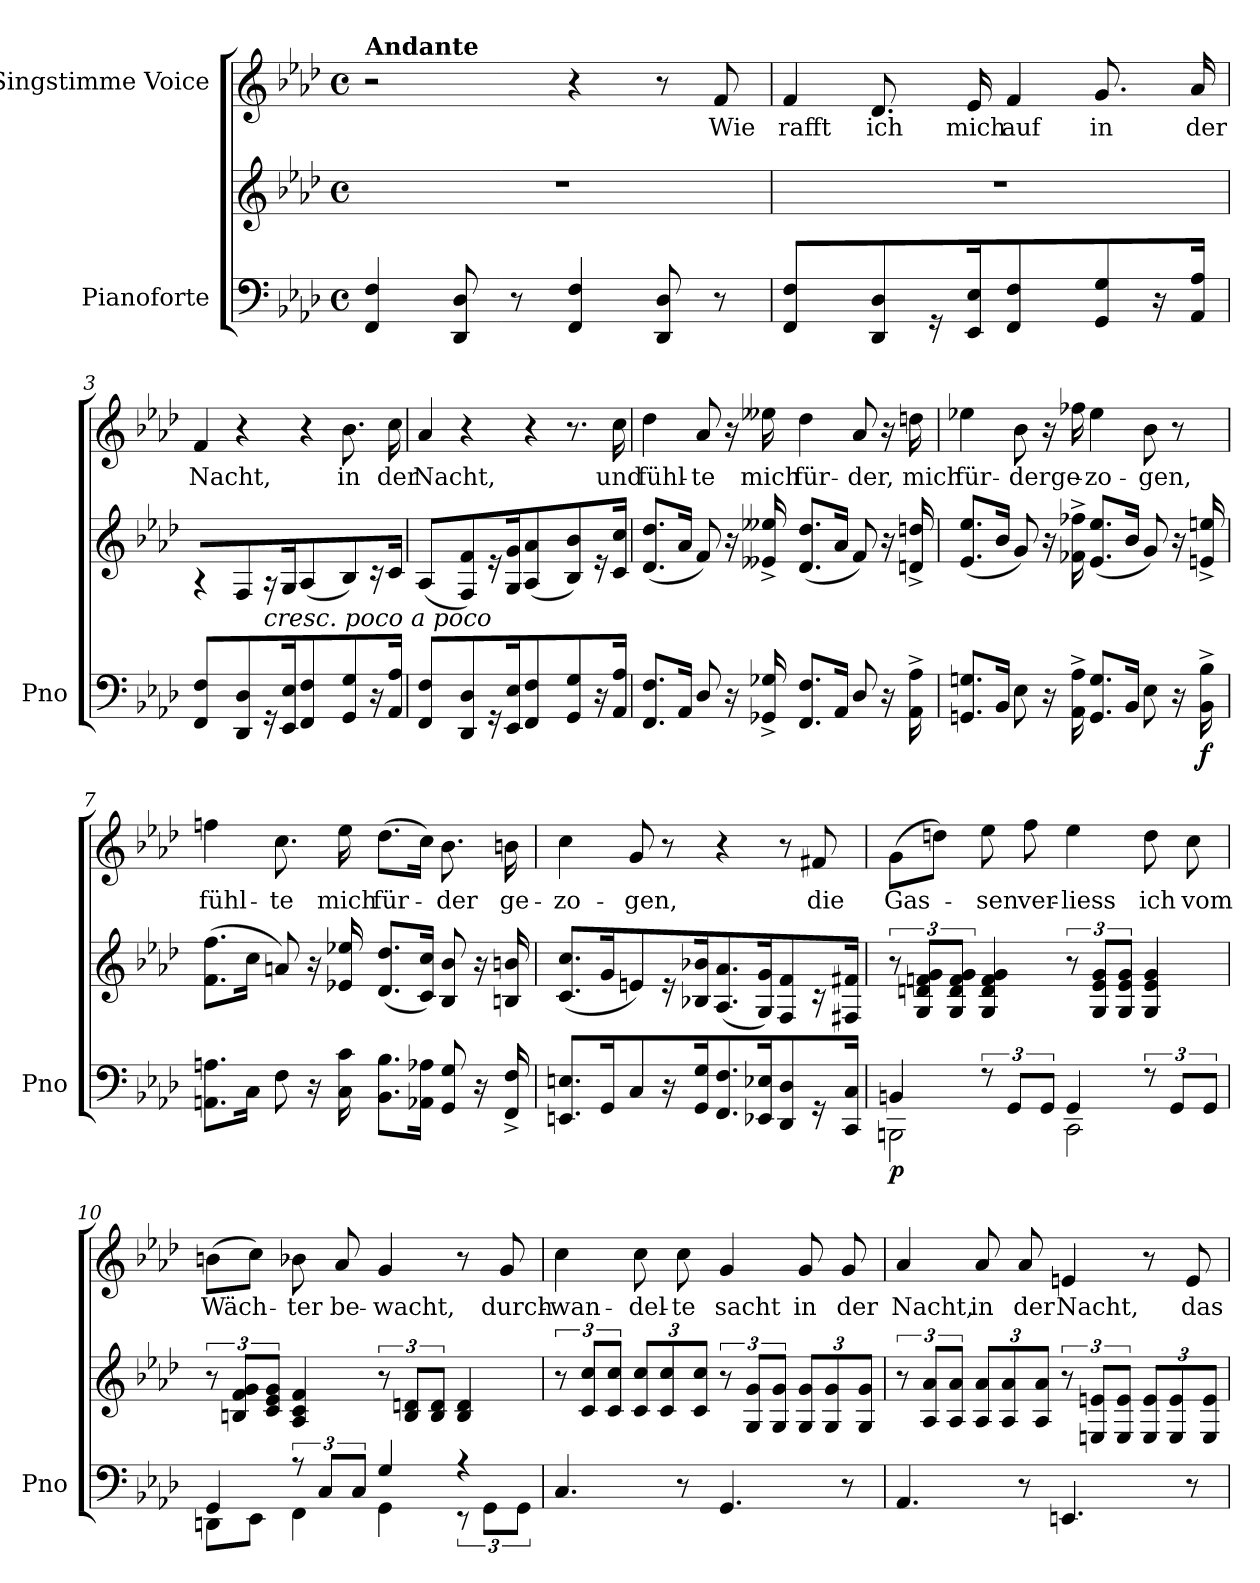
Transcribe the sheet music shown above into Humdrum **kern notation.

**kern	**kern	**dynam	**kern	**text
*part2	*part2	*part2	*part1	*part1
*staff3	*staff2	*staff2/3	*staff1	*staff1
*I"Pianoforte	*	*	*I"Singstimme Voice	*
*I'Pno	*	*	*	*
*clefF4	*clefG2	*	*clefG2	*
*k[b-e-a-d-]	*k[b-e-a-d-]	*	*k[b-e-a-d-]	*
*M4/4	*M4/4	*	*M4/4	*
*met(c)	*met(c)	*	*met(c)	*
=1	=1	=1	=1	=1
!	!	!	!LO:TX:a:B:t=Andante	!
!	!	!LO:DY:b=2	!	!
!	!	!LO:DY:n=1:b=2	!	!
4FF/ 4F/	1r	p other-dynamics	2r	.
8DD-/ 8D-/	.	.	.	.
8r	.	.	.	.
4FF/ 4F/	.	.	4r	.
8DD-/ 8D-/	.	.	8r	.
8r	.	.	8f/	Wie
=2	=2	=2	=2	=2
4FF/ 4F/	1r	.	4f/	rafft
8DD-/ 8D-/L	.	.	8.d-/	ich
16r	.	.	.	.
16EE-/ 16E-/JJ	.	.	16e-/	mich
4FF/ 4F/	.	.	4f/	auf
8GG/ 8G/L	.	.	8.g/	in
16r	.	.	.	.
16AA-/ 16A-/JJ	.	.	16a-/	der
=3	=3	=3	=3	=3
4FF/ 4F/	4r	.	4f/	Nacht,
8DD-/ 8D-/L	8F/L	.	4r	.
!	!LO:TX:b:i:t=cresc. poco a poco	!	!	!
16r	16r	.	.	.
16EE-/ 16E-/JJ	16G/JJ	.	.	.
4FF/ 4F/	(4A-/	.	4r	.
8GG/ 8G/L	8B-/L)	.	8.b-\	in
16r	16r	.	.	.
16AA-/ 16A-/JJ	16c/JJ	.	16cc\	der
=4	=4	=4	=4	=4
4FF/ 4F/	(4A-/	.	4a-/	Nacht,
8DD-/ 8D-/L	8F/ 8f/L)	.	4r	.
16r	16r	.	.	.
16EE-/ 16E-/JJ	16G/ 16g/JJ	.	.	.
4FF/ 4F/	(4A-/ 4a-/	.	4r	.
8GG/ 8G/L	8B-/ 8b-/L)	.	8.r	.
16r	16r	.	.	.
16AA-/ 16A-/JJ	16c/ 16cc/JJ	.	16cc\	und
=5	=5	=5	=5	=5
8.FF/ 8.F/L	(8.d-/ 8.dd-/L	.	4dd-\	fühl-
16AA-/Jk	16a-/Jk	.	.	.
8D-/	8f/)	.	8a-/	-te
16r	16r	.	16r	.
16GG-X/^ 16G-X/^	16e--X/^ 16ee--X/^	.	16ee--X\	mich
8.FF/ 8.F/L	(8.d-/ 8.dd-/L	.	4dd-\	für-
16AA-/Jk	16a-/Jk	.	.	.
8D-/	8f/)	.	8a-/	-der,
16r	16r	.	16r	.
16AA-\^ 16A-\^	16dn/^ 16ddn/^	.	16ddn\	mich
=6	=6	=6	=6	=6
8.GGn/ 8.Gn/L	(8.e-/ 8.ee-/L	.	4ee-X\	für-
16BB-/Jk	16b-/Jk	.	.	.
8E-\	8g/)	.	8b-\	-der
16r	16r	.	16r	.
16AA-\^ 16A-\^	16f-X\^ 16ff-X\^	.	16ff-X\	ge-
8.GG/ 8.G/L	(8.e-/ 8.ee-/L	.	4ee-\	-zo-
16BB-/Jk	16b-/Jk	.	.	.
8E-\	8g/)	.	8b-\	-gen,
16r	16r	.	8r	.
!	!	!LO:DY:b=2	!	!
16BB-\^ 16B-\^	16en/^ 16een/^	f	.	.
=7	=7	=7	=7	=7
8.AAn\ 8.An\L	(8.f\ 8.ff\L	.	4ffn\	fühl-
16C\Jk	16cc\Jk	.	.	.
8F\	8an/)	.	8.cc\	-te
16r	16r	.	.	.
16C\ 16c\	16e-X/ 16ee-X/	.	16ee-\	mich
8.BB-\ 8.B-\L	(8.d-/ 8.dd-/L	.	(8.dd-\L	für-
16AA-X\ 16A-X\Jk	16c/ 16cc/Jk)	.	16cc\Jk)	.
8GG/ 8G/	8B-/ 8b-/	.	8.b-\	-der
16r	16r	.	.	.
16FF/^> 16F/^>	16Bn/ 16bn/	.	16bn\	ge-
=8	=8	=8	=8	=8
8.EEn/ 8.En/L	(8.c/ 8.cc/L	.	4cc\	-zo-
16GG/Jk	16g/Jk	.	.	.
8C/	8en/)	.	8g/	-gen,
16r	16r	.	8r	.
16GG/ 16G/	16B-X/ 16b-X/	.	.	.
8.FF/ 8.F/L	(8.A-/ 8.a-/L	.	4r	.
16EE-X/ 16E-X/K	16G/ 16g/K)	.	.	.
8DD-/ 8D-/	8F/ 8f/	.	8r	.
16r	16r	.	8f#X/	die
16CC/ 16C/JJ	16F#X/ 16f#X/JJ	.	.	.
=9	=9	=9	=9	=9
*^	*	*	*	*
!	!	!	!LO:DY:b=2	!	!
4BBn/	2BBBn\	12r	p	(8g\L	Gas-
.	.	12G/ 12dn/ 12fn/ 12g/L	.	.	.
.	.	.	.	8ddn\J)	.
.	.	12G/ 12d/ 12f/ 12g/J	.	.	.
12r	.	4G/ 4d/ 4f/ 4g/	.	8ee-\	-sen
12GG/L	.	.	.	.	.
.	.	.	.	8ff\	ver-
12GG/J	.	.	.	.	.
4GG/	2CC\	12r	.	4ee-\	-liess
.	.	12G/ 12e-/ 12g/L	.	.	.
.	.	12G/ 12e-/ 12g/J	.	.	.
12r	.	4G/ 4e-/ 4g/	.	8dd\	ich
12GG/L	.	.	.	.	.
.	.	.	.	8cc\	vom
12GG/J	.	.	.	.	.
=10	=10	=10	=10	=10	=10
4GG/	8DDn\L	12r	.	(8bn\L	Wäch-
.	.	12Bn/ 12f/ 12g/L	.	.	.
.	8EE-\J	.	.	8cc\J)	.
.	.	12c/ 12e-/ 12g/J	.	.	.
12r	4FF\	4A-/ 4c/ 4f/	.	8b-X\	-ter
12C/L	.	.	.	.	.
.	.	.	.	8a-/	be-
12C/J	.	.	.	.	.
4G/	4GG\	12r	.	4g/	-wacht,
.	.	12B/ 12dn/L	.	.	.
.	.	12B/ 12d/J	.	.	.
4r	12r	4B/ 4d/	.	8r	.
.	12GG\L	.	.	.	.
.	.	.	.	8g/	durch-
.	12GG\J	.	.	.	.
*v	*v	*	*	*	*
=11	=11	=11	=11	=11
4.C/	12r	.	4cc\	-wan-
.	12c/ 12cc/L	.	.	.
.	12c/ 12cc/J	.	.	.
*	*Xbrackettup	*	*	*
.	12c/ 12cc/L	.	8cc\	-del-
.	12c/ 12cc/	.	.	.
8r	.	.	8cc\	-te
.	12c/ 12cc/J	.	.	.
*	*brackettup	*	*	*
4.GG/	12r	.	4g/	sacht
.	12G/ 12g/L	.	.	.
.	12G/ 12g/J	.	.	.
*	*Xbrackettup	*	*	*
.	12G/ 12g/L	.	8g/	in
.	12G/ 12g/	.	.	.
8r	.	.	8g/	der
.	12G/ 12g/J	.	.	.
=12	=12	=12	=12	=12
*	*brackettup	*	*	*
4.AA-/	12r	.	4a-/	Nacht,
.	12A-/ 12a-/L	.	.	.
.	12A-/ 12a-/J	.	.	.
*	*Xbrackettup	*	*	*
.	12A-/ 12a-/L	.	8a-/	in
.	12A-/ 12a-/	.	.	.
8r	.	.	8a-/	der
.	12A-/ 12a-/J	.	.	.
*	*brackettup	*	*	*
4.EEn/	12r	.	4en/	Nacht,
.	12En/ 12en/L	.	.	.
.	12E/ 12e/J	.	.	.
*	*Xbrackettup	*	*	*
.	12E/ 12e/L	.	8r	.
.	12E/ 12e/	.	.	.
8r	.	.	8e/	das
.	12E/ 12e/J	.	.	.
=	=	=	=	=
*-	*-	*-	*-	*-
